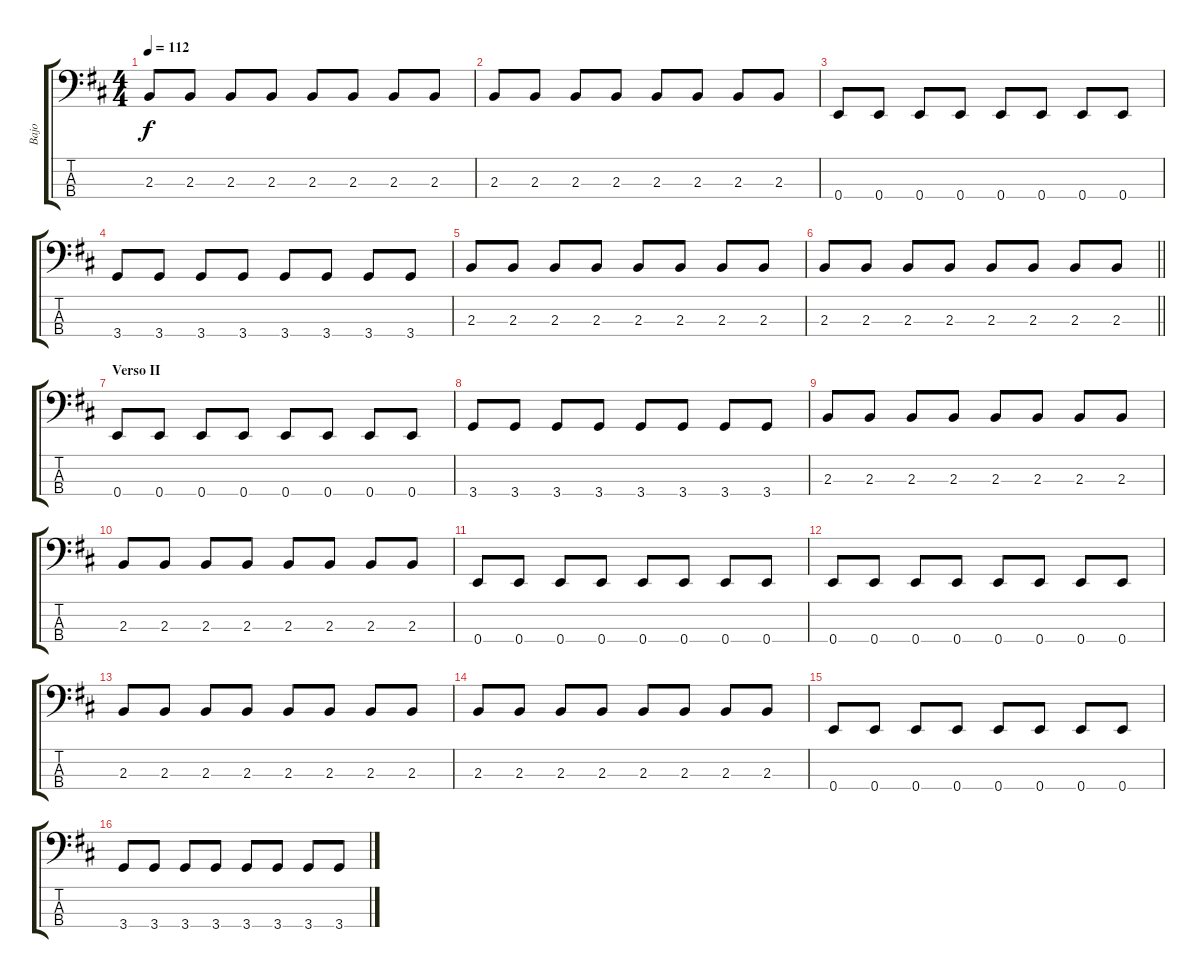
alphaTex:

\track ("Bajo" "Bajo") {instrument electricbasspick}
\staff {score tabs}
\tuning (G2 D2 A1 E1) {hide}
\ts (4 4)
\tempo 112
\clef f4
\ks d
2.3.8{dy f} 2.3.8 2.3.8 2.3.8 2.3.8 2.3.8 2.3.8 2.3.8 |
2.3.8 2.3.8 2.3.8 2.3.8 2.3.8 2.3.8 2.3.8 2.3.8 |
0.4.8 0.4.8 0.4.8 0.4.8 0.4.8 0.4.8 0.4.8 0.4.8 |
3.4.8 3.4.8 3.4.8 3.4.8 3.4.8 3.4.8 3.4.8 3.4.8 |
2.3.8 2.3.8 2.3.8 2.3.8 2.3.8 2.3.8 2.3.8 2.3.8 |
\barLineRight lightlight
2.3.8 2.3.8 2.3.8 2.3.8 2.3.8 2.3.8 2.3.8 2.3.8 |
\section ("" "Verso II")
0.4.8 0.4.8 0.4.8 0.4.8 0.4.8 0.4.8 0.4.8 0.4.8 |
3.4.8 3.4.8 3.4.8 3.4.8 3.4.8 3.4.8 3.4.8 3.4.8 |
2.3.8 2.3.8 2.3.8 2.3.8 2.3.8 2.3.8 2.3.8 2.3.8 |
2.3.8 2.3.8 2.3.8 2.3.8 2.3.8 2.3.8 2.3.8 2.3.8 |
0.4.8 0.4.8 0.4.8 0.4.8 0.4.8 0.4.8 0.4.8 0.4.8 |
0.4.8 0.4.8 0.4.8 0.4.8 0.4.8 0.4.8 0.4.8 0.4.8 |
2.3.8 2.3.8 2.3.8 2.3.8 2.3.8 2.3.8 2.3.8 2.3.8 |
2.3.8 2.3.8 2.3.8 2.3.8 2.3.8 2.3.8 2.3.8 2.3.8 |
0.4.8 0.4.8 0.4.8 0.4.8 0.4.8 0.4.8 0.4.8 0.4.8 |
3.4.8 3.4.8 3.4.8 3.4.8 3.4.8 3.4.8 3.4.8 3.4.8
